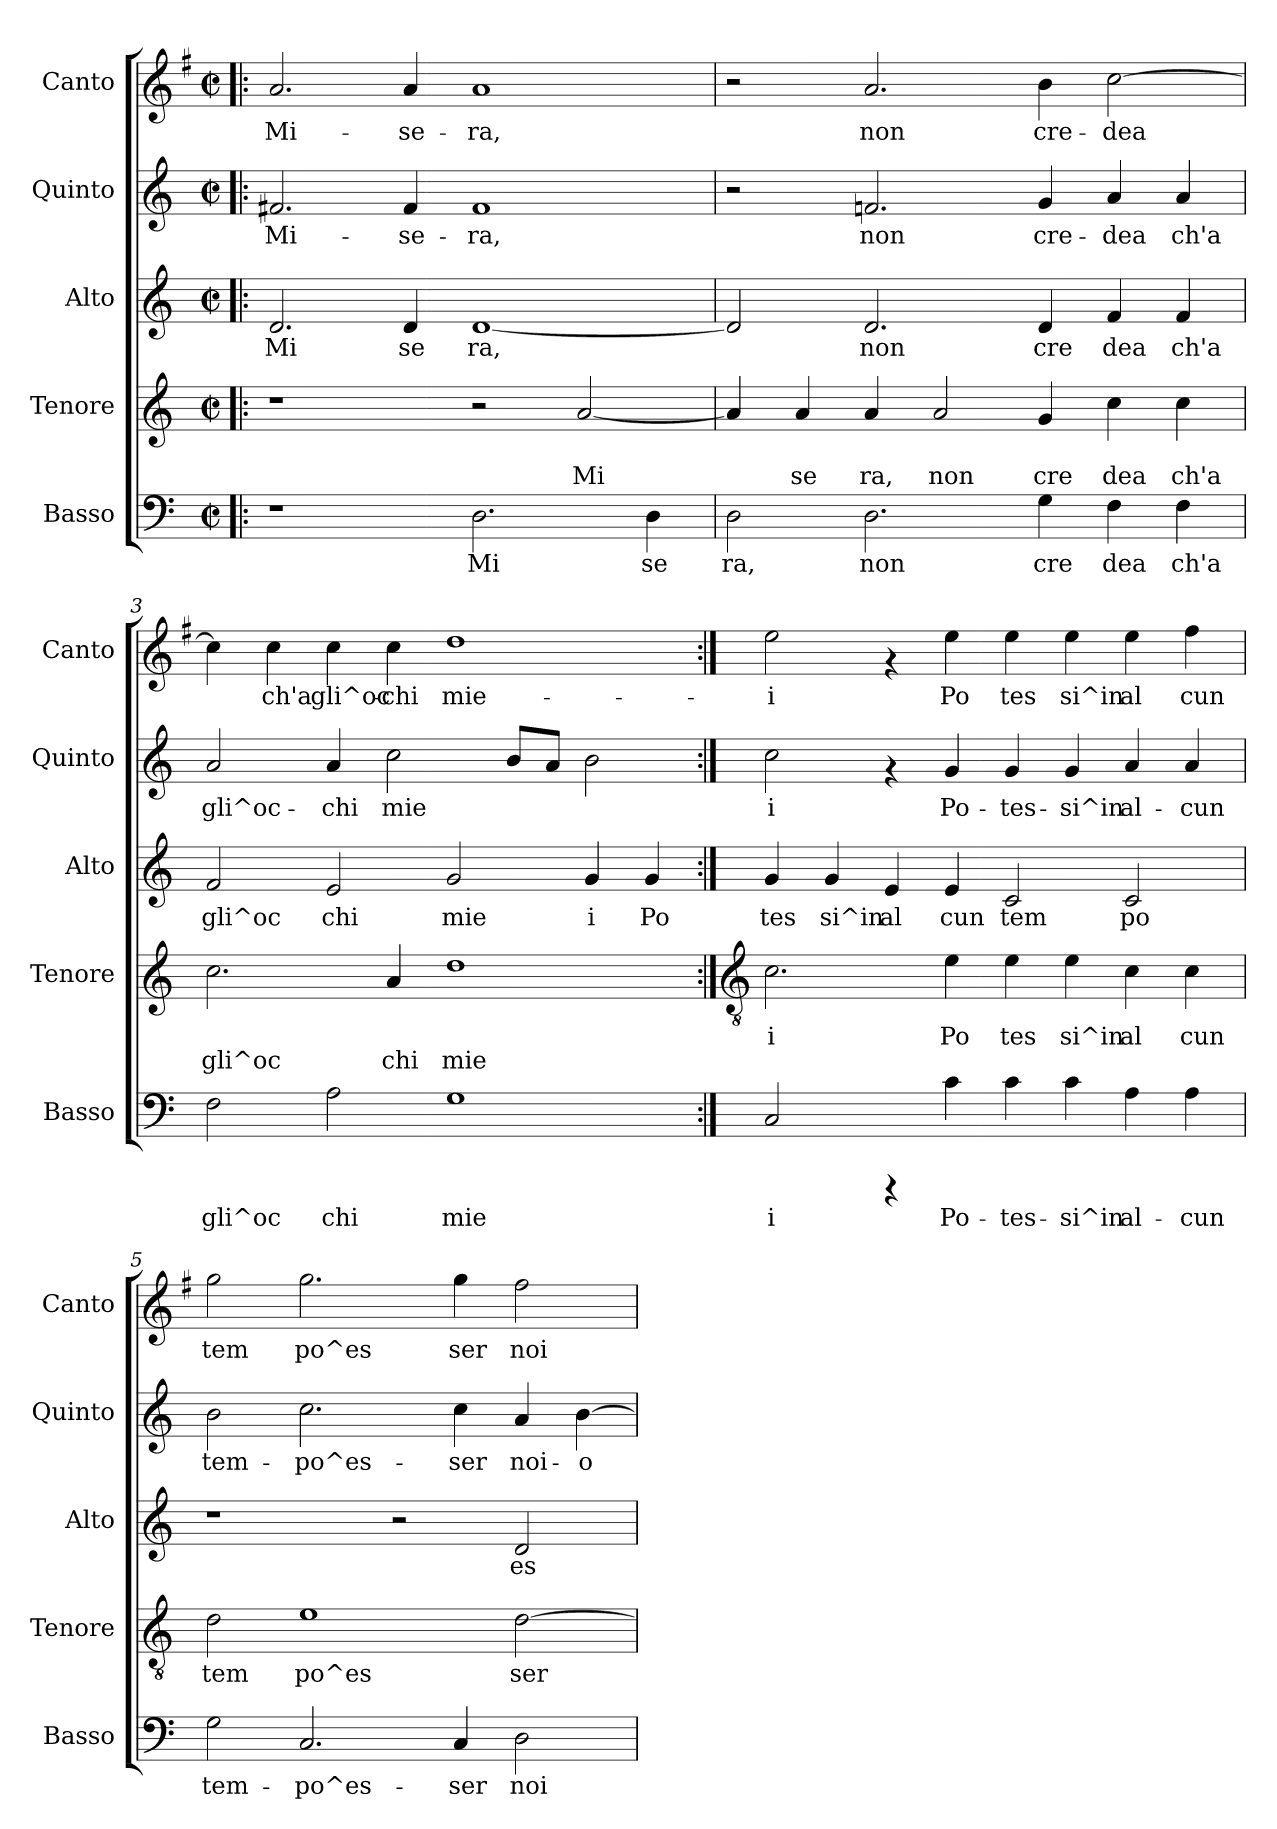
**kern	**text	**kern	**text	**text	**kern	**text	**kern	**text	**kern	**text
*part5	*part5	*part4	*part4	*part4	*part3	*part3	*part2	*part2	*part1	*part1
*staff5	*staff5	*staff4	*staff4	*staff4	*staff3	*staff3	*staff2	*staff2	*staff1	*staff1
*I"Basso	*	*I"Tenore	*	*	*I"Alto	*	*I"Quinto	*	*I"Canto	*
*I'Basso	*	*I'Tenore	*	*	*I'Alto	*	*I'Quinto	*	*I'Canto	*
!!LO:PB:g=z
*stria5	*	*stria5	*	*	*stria5	*	*stria5	*	*stria5	*
*clefF4	*	*clefG2	*	*	*clefG2	*	*clefG2	*	*clefG2	*
*	*	*	*	*	*	*	*	*	*ITrd-3c-5	*
*k[]	*	*k[]	*	*	*k[]	*	*k[]	*	*k[]	*
*C:	*	*C:	*	*	*C:	*	*C:	*	*C:	*
*M2/2	*	*M2/2	*	*	*M2/2	*	*M2/2	*	*M2/2	*
*met(c|)	*	*met(c|)	*	*	*met(c|)	*	*met(c|)	*	*met(c|)	*
=1!|:	=1!|:	=1!|:	=1!|:	=1!|:	=1!|:	=1!|:	=1!|:	=1!|:	=1!|:	=1!|:
!	!	!	!	!	!	!LO:LY:b:cj	!	!LO:LY:b:cj	!	!LO:LY:b:cj
1r	.	1r	.	.	2.d/	Mi	2.f#X/	Mi-	2.dd/	Mi-
!	!	!	!	!	!	!LO:LY:b:cj	!	!LO:LY:b:cj	!	!LO:LY:b:cj
.	.	.	.	.	4d/	se	4f#/	-se-	4dd/	-se-
!	!LO:LY:b:cj	!	!	!	!	!LO:LY:b:cj	!	!LO:LY:b:cj	!	!LO:LY:b:cj
2.D\	Mi	2r	.	.	[<1d	ra,	1f#	-ra,	1dd	-ra,
!	!	!	!LO:LY:b	!LO:LY:b	!	!	!	!	!	!
.	.	[<2a/	.	Mi	.	.	.	.	.	.
!	!LO:LY:b:cj	!	!	!	!	!	!	!	!	!
4D\	se	.	.	.	.	.	.	.	.	.
=2	=2	=2	=2	=2	=2	=2	=2	=2	=2	=2
!	!LO:LY:b:cj	!	!LO:LY:b	!LO:LY:b	!	!LO:LY:b:cj	!	!	!	!
2D\	ra,	4a/]	.	.	2d/]	.	2r	.	2r	.
!	!	!	!LO:LY:b	!LO:LY:b	!	!	!	!	!	!
.	.	4a/	.	se	.	.	.	.	.	.
!	!LO:LY:b:cj	!	!LO:LY:b	!LO:LY:b	!	!LO:LY:b:cj	!	!LO:LY:b:cj	!	!LO:LY:b:cj
2.D\	non	4a/	.	ra,	2.d/	non	2.fn/	non	2.dd/	non
!	!	!	!LO:LY:b	!LO:LY:b	!	!	!	!	!	!
.	.	2a/	.	non	.	.	.	.	.	.
!	!LO:LY:b:cj	!	!LO:LY:b	!LO:LY:b	!	!LO:LY:b:cj	!	!LO:LY:b:cj	!	!LO:LY:b:cj
4G\	cre	4g/	.	cre	4d/	cre	4g/	cre-	4ee\	cre-
!	!LO:LY:b:cj	!	!LO:LY:b	!LO:LY:b	!	!LO:LY:b:cj	!	!LO:LY:b:cj	!	!LO:LY:b:cj
4F\	dea	4cc\	.	dea	4f/	dea	4a/	-dea	[>2ff\	-dea
!	!LO:LY:b:cj	!	!LO:LY:b	!LO:LY:b	!	!LO:LY:b:cj	!	!LO:LY:b:cj	!	!
4F\	ch'a	4cc\	.	ch'a	4f/	ch'a	4a/	ch'a	.	.
=3	=3	=3	=3	=3	=3	=3	=3	=3	=3	=3
!	!LO:LY:b:cj	!	!LO:LY:b	!LO:LY:b	!	!LO:LY:b:cj	!	!LO:LY:b:cj	!	!LO:LY:b:cj
2F\	gli^oc	2.cc\	.	gli^oc	2f/	gli^oc	2a/	gli^oc-	4ff\]	.
!	!	!	!	!	!	!	!	!	!	!LO:LY:b:cj
.	.	.	.	.	.	.	.	.	4ff\	ch'a
!	!LO:LY:b:cj	!	!	!	!	!LO:LY:b:cj	!	!LO:LY:b:cj	!	!LO:LY:b:cj
2A\	chi	.	.	.	2e/	chi	4a/	-chi	4ff\	gli^oc-
!	!	!	!LO:LY:b	!LO:LY:b	!	!	!	!LO:LY:b:cj	!	!LO:LY:b:cj
.	.	4a/	.	chi	.	.	2cc\	mie-	4ff\	-chi
!	!LO:LY:b:cj	!	!LO:LY:b	!LO:LY:b	!	!LO:LY:b:cj	!	!	!	!LO:LY:b:cj
1G	mie	1dd	.	mie	2g/	mie	.	.	1gg	mie-
!	!	!	!	!	!	!	!	!LO:LY:b:cj	!	!
.	.	.	.	.	.	.	8b/L	--	.	.
!	!	!	!	!	!	!	!	!LO:LY:b:cj	!	!
.	.	.	.	.	.	.	8a/J	--	.	.
!	!	!	!	!	!	!LO:LY:b:cj	!	!LO:LY:b:cj	!	!
.	.	.	.	.	4g/	i	2b\	--	.	.
!	!	!	!	!	!	!LO:LY:b:cj	!	!	!	!
.	.	.	.	.	4g/	Po	.	.	.	.
!!LO:LB:g=z
=4:|!	=4:|!	=4:|!	=4:|!	=4:|!	=4:|!	=4:|!	=4:|!	=4:|!	=4:|!	=4:|!
*	*	*clefGv2	*	*	*	*	*	*	*	*
!	!LO:LY:b:cj	!	!LO:LY:b	!	!	!LO:LY:b:cj	!	!LO:LY:b:cj	!	!LO:LY:b:cj
2C/	i	2.c\	i	.	4g/	tes	2cc\	-i	2aa\	-i
!	!	!	!	!	!	!LO:LY:b:cj	!	!	!	!
.	.	.	.	.	4g/	si^in	.	.	.	.
!	!	!	!	!	!	!LO:LY:b:cj	!	!	!	!
4rCCC	.	.	.	.	4e/	al	4rf	.	4rf	.
!	!LO:LY:b:cj	!	!LO:LY:b	!	!	!LO:LY:b:cj	!	!LO:LY:b:cj	!	!LO:LY:b:cj
4c\	Po-	4e\	Po	.	4e/	cun	4g/	Po-	4aa\	Po
!	!LO:LY:b:cj	!	!LO:LY:b	!	!	!LO:LY:b:cj	!	!LO:LY:b:cj	!	!LO:LY:b:cj
4c\	-tes-	4e\	tes	.	2c/	tem	4g/	-tes-	4aa\	tes
!	!LO:LY:b:cj	!	!LO:LY:b	!	!	!	!	!LO:LY:b:cj	!	!LO:LY:b:cj
4c\	-si^in	4e\	si^in	.	.	.	4g/	-si^in	4aa\	si^in
!	!LO:LY:b:cj	!	!LO:LY:b	!	!	!LO:LY:b:cj	!	!LO:LY:b:cj	!	!LO:LY:b:cj
4A\	al-	4c\	al	.	2c/	po	4a/	al-	4aa\	al
!	!LO:LY:b:cj	!	!LO:LY:b	!	!	!	!	!LO:LY:b:cj	!	!LO:LY:b:cj
4A\	-cun	4c\	cun	.	.	.	4a/	-cun	4bb\	cun
=5	=5	=5	=5	=5	=5	=5	=5	=5	=5	=5
!	!LO:LY:b:cj	!	!LO:LY:b	!	!	!	!	!LO:LY:b:cj	!	!LO:LY:b:cj
2G\	tem-	2d\	tem	.	1r	.	2b\	tem-	2ccc\	tem
!	!LO:LY:b:cj	!	!LO:LY:b	!	!	!	!	!LO:LY:b:cj	!	!LO:LY:b:cj
2.C/	-po^es-	1e	po^es	.	.	.	2.cc\	-po^es-	2.ccc\	po^es
.	.	.	.	.	2r	.	.	.	.	.
!	!LO:LY:b:cj	!	!	!	!	!	!	!LO:LY:b:cj	!	!LO:LY:b:cj
4C/	-ser	.	.	.	.	.	4cc\	-ser	4ccc\	ser
!	!LO:LY:b:cj	!	!LO:LY:b	!	!	!LO:LY:b:cj	!	!LO:LY:b:cj	!	!LO:LY:b:cj
2D\	noi-	[>2d\	ser	.	2d/	es	4a/	noi-	2bb\	noi
!	!	!	!	!	!	!	!	!LO:LY:b:cj	!	!
.	.	.	.	.	.	.	[>4b\	-o-	.	.
=	=	=	=	=	=	=	=	=	=	=
*-	*-	*-	*-	*-	*-	*-	*-	*-	*-	*-
